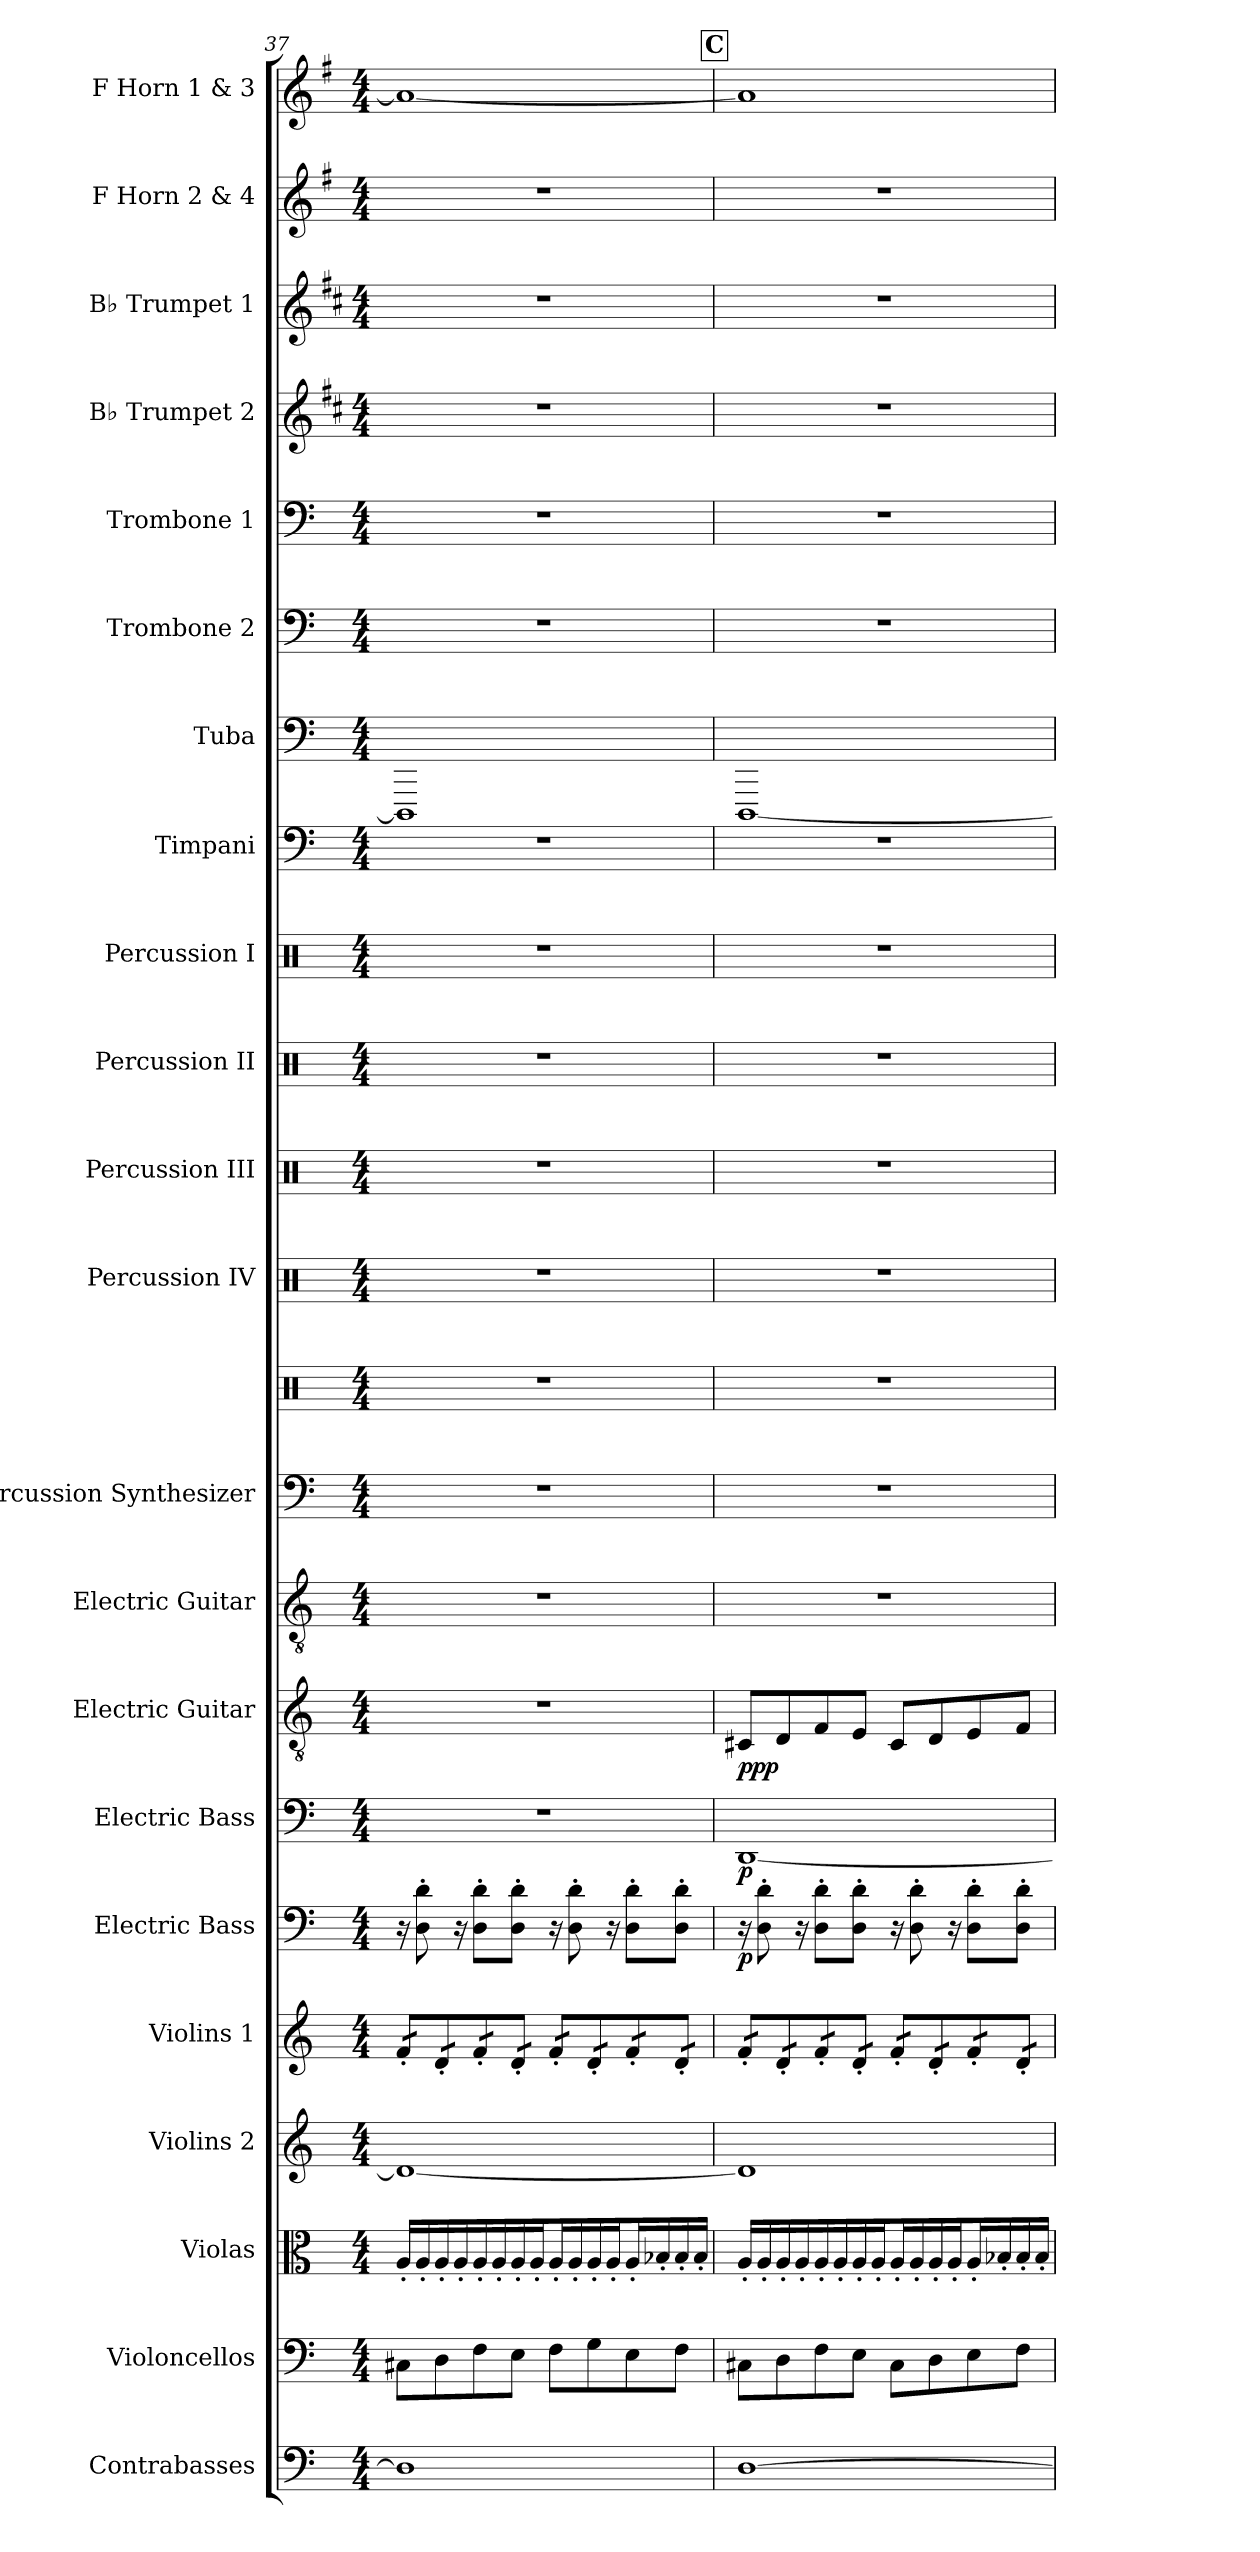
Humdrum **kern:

**kern	**kern	**kern	**kern	**kern	**kern	**dynam	**kern	**dynam	**kern	**dynam	**kern	**kern	**kern	**kern	**kern	**kern	**kern	**kern	**kern	**kern	**kern	**kern	**kern	**kern	**kern
*part22	*part21	*part20	*part19	*part18	*part17	*part17	*part16	*part16	*part15	*part15	*part14	*part13	*part13	*part12	*part11	*part10	*part9	*part8	*part7	*part6	*part5	*part4	*part3	*part2	*part1
*staff23	*staff22	*staff21	*staff20	*staff19	*staff18	*staff18	*staff17	*staff17	*staff16	*staff16	*staff15	*staff14	*staff13	*staff12	*staff11	*staff10	*staff9	*staff8	*staff7	*staff6	*staff5	*staff4	*staff3	*staff2	*staff1
*I"Contrabasses	*I"Violoncellos	*I"Violas	*I"Violins 2	*I"Violins 1	*I"Electric Bass	*	*I"Electric Bass	*	*I"Electric Guitar	*	*I"Electric Guitar	*I"Percussion Synthesizer	*	*I"Percussion IV	*I"Percussion III	*I"Percussion II	*I"Percussion I	*I"Timpani	*I"Tuba	*I"Trombone 2	*I"Trombone 1	*I"B♭ Trumpet 2	*I"B♭ Trumpet 1	*I"F Horn 2 &amp; 4	*I"F Horn 1 &amp; 3
*I'Cbs.	*I'Vcs.	*I'Vlas.	*I'Vlns. 2	*I'Vlns. 1	*I'El. B.	*	*I'El. B.	*	*I'El. Guit.	*	*I'El. Guit.	*I'Perc. Syn.	*	*I'Perc. IV	*I'Perc. III	*I'Perc. II	*I'Perc. I	*I'Timp.	*I'Tba.	*I'Tbn. 2	*I'Tbn. 1	*I'B♭ Tpt. 2	*I'B♭ Tpt. 1	*I'F Hn. 2 4	*I'F Hn. 1 3
*clefF4	*clefF4	*clefC3	*clefG2	*clefG2	*clefF4	*	*clefF4	*	*clefGv2	*	*clefGv2	*clefF4	*clefX	*clefX	*clefX	*clefX	*clefX	*clefF4	*clefF4	*clefF4	*clefF4	*clefG2	*clefG2	*clefG2	*clefG2
*ITrd7c12	*	*	*	*	*ITrd7c12	*	*ITrd7c12	*	*	*	*	*	*	*	*	*	*	*	*	*	*	*ITrd1c2	*ITrd1c2	*ITrd4c7	*ITrd4c7
*k[]	*k[]	*k[]	*k[]	*k[]	*k[]	*	*k[]	*	*k[]	*	*k[]	*k[]	*k[]	*k[]	*k[]	*k[]	*k[]	*k[]	*k[]	*k[]	*k[]	*k[]	*k[]	*k[]	*k[]
*M4/4	*M4/4	*M4/4	*M4/4	*M4/4	*M4/4	*	*M4/4	*	*M4/4	*	*M4/4	*M4/4	*M4/4	*M4/4	*M4/4	*M4/4	*M4/4	*M4/4	*M4/4	*M4/4	*M4/4	*M4/4	*M4/4	*M4/4	*M4/4
=37	=37	=37	=37	=37	=37	=37	=37	=37	=37	=37	=37	=37	=37	=37	=37	=37	=37	=37	=37	=37	=37	=37	=37	=37	=37
*	*	*tremolo	*	*	*	*	*	*	*	*	*	*	*	*	*	*	*	*	*	*	*	*	*	*	*
*	*	*	*	*tremolo	*	*	*	*	*	*	*	*	*	*	*	*	*	*	*	*	*	*	*	*	*
1DD]	8C#X\L	16A'/LL	1d_	16f'/LL	16r	.	1r	.	1r	.	1r	1r	1r	1r	1r	1r	1r	1r	1DDD]	1r	1r	1r	1r	1r	1d_
.	.	16A'/	.	16f'/	8DD\' 8D\'	.	.	.	.	.	.	.	.	.	.	.	.	.	.	.	.	.	.	.	.
.	8D\	16A'/	.	16d'/	.	.	.	.	.	.	.	.	.	.	.	.	.	.	.	.	.	.	.	.	.
.	.	16A'/	.	16d'/	16r	.	.	.	.	.	.	.	.	.	.	.	.	.	.	.	.	.	.	.	.
.	8F\	16A'/	.	16f'/	8DD\' 8D\'L	.	.	.	.	.	.	.	.	.	.	.	.	.	.	.	.	.	.	.	.
.	.	16A'/	.	16f'/	.	.	.	.	.	.	.	.	.	.	.	.	.	.	.	.	.	.	.	.	.
.	8E\J	16A'/	.	16d'/	8DD\' 8D\'J	.	.	.	.	.	.	.	.	.	.	.	.	.	.	.	.	.	.	.	.
.	.	16A'/JJ	.	16d'/JJ	.	.	.	.	.	.	.	.	.	.	.	.	.	.	.	.	.	.	.	.	.
.	8F\L	16A'/LL	.	16f'/LL	16r	.	.	.	.	.	.	.	.	.	.	.	.	.	.	.	.	.	.	.	.
.	.	16A'/	.	16f'/	8DD\' 8D\'	.	.	.	.	.	.	.	.	.	.	.	.	.	.	.	.	.	.	.	.
.	8G\	16A'/	.	16d'/	.	.	.	.	.	.	.	.	.	.	.	.	.	.	.	.	.	.	.	.	.
.	.	16A'/JJ	.	16d'/	16r	.	.	.	.	.	.	.	.	.	.	.	.	.	.	.	.	.	.	.	.
*	*	*Xtremolo	*	*	*	*	*	*	*	*	*	*	*	*	*	*	*	*	*	*	*	*	*	*	*
.	8E\	16A'/LL	.	16f'/	8DD\' 8D\'L	.	.	.	.	.	.	.	.	.	.	.	.	.	.	.	.	.	.	.	.
.	.	16B-X'/J	.	16f'/	.	.	.	.	.	.	.	.	.	.	.	.	.	.	.	.	.	.	.	.	.
*	*	*tremolo	*	*	*	*	*	*	*	*	*	*	*	*	*	*	*	*	*	*	*	*	*	*	*
.	8F\J	16B-'/	.	16d'/	8DD\' 8D\'J	.	.	.	.	.	.	.	.	.	.	.	.	.	.	.	.	.	.	.	.
.	.	16B-'/JJ	.	16d'/JJ	.	.	.	.	.	.	.	.	.	.	.	.	.	.	.	.	.	.	.	.	.
!!LO:REH:place=s1:a:B:fs=14:t=C
=38	=38	=38	=38	=38	=38	=38	=38	=38	=38	=38	=38	=38	=38	=38	=38	=38	=38	=38	=38	=38	=38	=38	=38	=38	=38
!	!	!	!	!	!	!LO:DY:b	!	!LO:DY:b	!	!LO:DY:b	!	!	!	!	!	!	!	!	!	!	!	!	!	!	!
[1DD	8C#X\L	16A'/LL	1d]	16f'/LL	16r	p	[1DDD	p	8C#X/L	ppp	1r	1r	1r	1r	1r	1r	1r	1r	[1DDD	1r	1r	1r	1r	1r	1d]
.	.	16A'/	.	16f'/	8DD\' 8D\'	.	.	.	.	.	.	.	.	.	.	.	.	.	.	.	.	.	.	.	.
.	8D\	16A'/	.	16d'/	.	.	.	.	8D/	.	.	.	.	.	.	.	.	.	.	.	.	.	.	.	.
.	.	16A'/	.	16d'/	16r	.	.	.	.	.	.	.	.	.	.	.	.	.	.	.	.	.	.	.	.
.	8F\	16A'/	.	16f'/	8DD\' 8D\'L	.	.	.	8F/	.	.	.	.	.	.	.	.	.	.	.	.	.	.	.	.
.	.	16A'/	.	16f'/	.	.	.	.	.	.	.	.	.	.	.	.	.	.	.	.	.	.	.	.	.
.	8E\J	16A'/	.	16d'/	8DD\' 8D\'J	.	.	.	8E/J	.	.	.	.	.	.	.	.	.	.	.	.	.	.	.	.
.	.	16A'/JJ	.	16d'/JJ	.	.	.	.	.	.	.	.	.	.	.	.	.	.	.	.	.	.	.	.	.
.	8C#\L	16A'/LL	.	16f'/LL	16r	.	.	.	8C#/L	.	.	.	.	.	.	.	.	.	.	.	.	.	.	.	.
.	.	16A'/	.	16f'/	8DD\' 8D\'	.	.	.	.	.	.	.	.	.	.	.	.	.	.	.	.	.	.	.	.
.	8D\	16A'/	.	16d'/	.	.	.	.	8D/	.	.	.	.	.	.	.	.	.	.	.	.	.	.	.	.
.	.	16A'/JJ	.	16d'/	16r	.	.	.	.	.	.	.	.	.	.	.	.	.	.	.	.	.	.	.	.
*	*	*Xtremolo	*	*	*	*	*	*	*	*	*	*	*	*	*	*	*	*	*	*	*	*	*	*	*
.	8E\	16A'/LL	.	16f'/	8DD\' 8D\'L	.	.	.	8E/	.	.	.	.	.	.	.	.	.	.	.	.	.	.	.	.
.	.	16B-X'/J	.	16f'/	.	.	.	.	.	.	.	.	.	.	.	.	.	.	.	.	.	.	.	.	.
*	*	*tremolo	*	*	*	*	*	*	*	*	*	*	*	*	*	*	*	*	*	*	*	*	*	*	*
.	8F\J	16B-'/	.	16d'/	8DD\' 8D\'J	.	.	.	8F/J	.	.	.	.	.	.	.	.	.	.	.	.	.	.	.	.
.	.	16B-'/JJ	.	16d'/JJ	.	.	.	.	.	.	.	.	.	.	.	.	.	.	.	.	.	.	.	.	.
*	*	*	*	*Xtremolo	*	*	*	*	*	*	*	*	*	*	*	*	*	*	*	*	*	*	*	*	*
*	*	*Xtremolo	*	*	*	*	*	*	*	*	*	*	*	*	*	*	*	*	*	*	*	*	*	*	*
=	=	=	=	=	=	=	=	=	=	=	=	=	=	=	=	=	=	=	=	=	=	=	=	=	=
*-	*-	*-	*-	*-	*-	*-	*-	*-	*-	*-	*-	*-	*-	*-	*-	*-	*-	*-	*-	*-	*-	*-	*-	*-	*-
